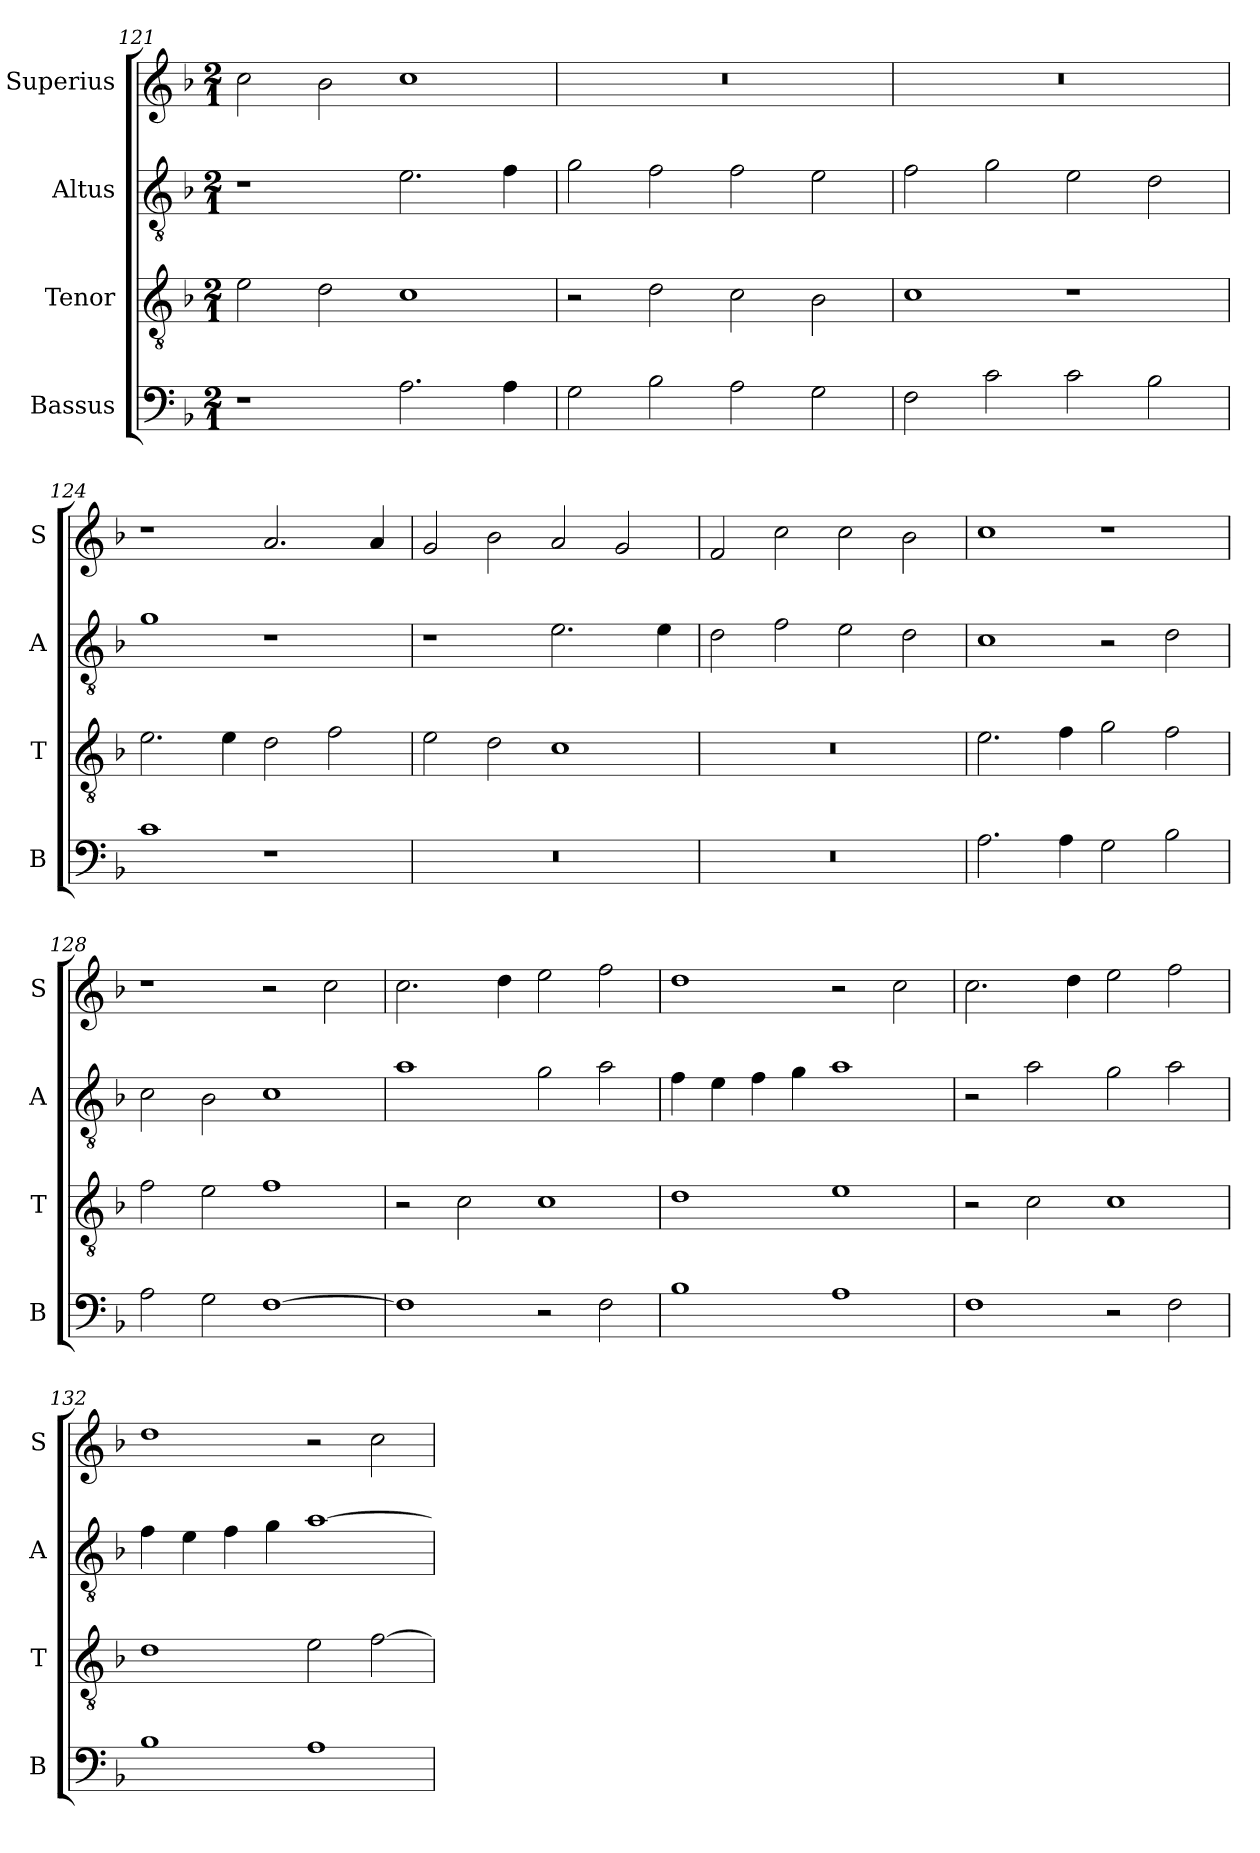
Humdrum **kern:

**kern	**kern	**kern	**kern
*part4	*part3	*part2	*part1
*staff4	*staff3	*staff2	*staff1
*I"Bassus	*I"Tenor	*I"Altus	*I"Superius
*I'B	*I'T	*I'A	*I'S
*clefF4	*clefGv2	*clefGv2	*clefG2
*k[b-]	*k[b-]	*k[b-]	*k[b-]
*M2/1	*M2/1	*M2/1	*M2/1
=121	=121	=121	=121
1r	2e\	1r	2cc\
.	2d\	.	2b-\
2.A\	1c	2.e\	1cc
4A\	.	4f\	.
=122	=122	=122	=122
2G\	2r	2g\	0r
2B-\	2d\	2f\	.
2A\	2c\	2f\	.
2G\	2B-\	2e\	.
=123	=123	=123	=123
2F\	1c	2f\	0r
2c\	.	2g\	.
2c\	1r	2e\	.
2B-\	.	2d\	.
=124	=124	=124	=124
1c	2.e\	1g	1r
.	4e\	.	.
1r	2d\	1r	2.a/
.	2f\	.	.
.	.	.	4a/
=125	=125	=125	=125
0r	2e\	1r	2g/
.	2d\	.	2b-\
.	1c	2.e\	2a/
.	.	.	2g/
.	.	4e\	.
=126	=126	=126	=126
0r	0r	2d\	2f/
.	.	2f\	2cc\
.	.	2e\	2cc\
.	.	2d\	2b-\
=127	=127	=127	=127
2.A\	2.e\	1c	1cc
4A\	4f\	.	.
2G\	2g\	2r	1r
2B-\	2f\	2d\	.
=128	=128	=128	=128
2A\	2f\	2c\	1r
2G\	2e\	2B-\	.
[1F	1f	1c	2r
.	.	.	2cc\
=129	=129	=129	=129
1F]	2r	1a	2.cc\
.	2c\	.	.
.	.	.	4dd\
2r	1c	2g\	2ee\
2F\	.	2a\	2ff\
=130	=130	=130	=130
1B-	1d	4f\	1dd
.	.	4e\	.
.	.	4f\	.
.	.	4g\	.
1A	1e	1a	2r
.	.	.	2cc\
=131	=131	=131	=131
1F	2r	2r	2.cc\
.	2c\	2a\	.
.	.	.	4dd\
2r	1c	2g\	2ee\
2F\	.	2a\	2ff\
=132	=132	=132	=132
1B-	1d	4f\	1dd
.	.	4e\	.
.	.	4f\	.
.	.	4g\	.
1A	2e\	[1a	2r
.	[2f\	.	2cc\
=	=	=	=
*-	*-	*-	*-
